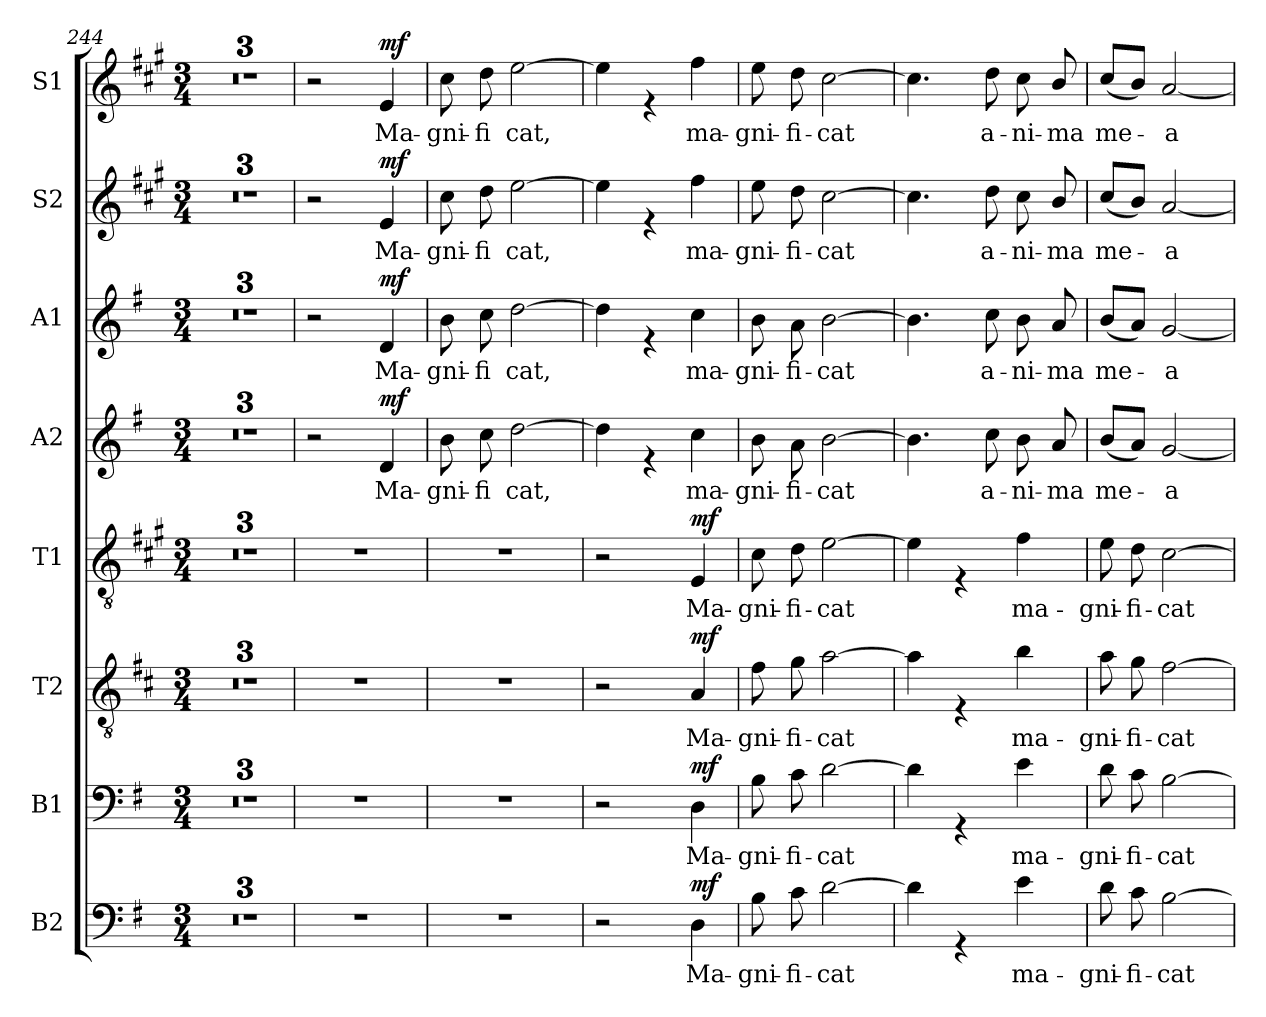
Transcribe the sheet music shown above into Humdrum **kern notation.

**kern	**text	**dynam	**kern	**text	**dynam	**kern	**text	**dynam	**kern	**text	**dynam	**kern	**text	**dynam	**kern	**text	**dynam	**kern	**text	**dynam	**kern	**text	**dynam
*part8	*part8	*part8	*part7	*part7	*part7	*part6	*part6	*part6	*part5	*part5	*part5	*part4	*part4	*part4	*part3	*part3	*part3	*part2	*part2	*part2	*part1	*part1	*part1
*staff8	*staff8	*staff8	*staff7	*staff7	*staff7	*staff6	*staff6	*staff6	*staff5	*staff5	*staff5	*staff4	*staff4	*staff4	*staff3	*staff3	*staff3	*staff2	*staff2	*staff2	*staff1	*staff1	*staff1
*I"B2	*	*	*I"B1	*	*	*I"T2	*	*	*I"T1	*	*	*I"A2	*	*	*I"A1	*	*	*I"S2	*	*	*I"S1	*	*
*I'B2	*	*	*I'B1	*	*	*I'T2	*	*	*I'T1	*	*	*I'A2	*	*	*I'A1	*	*	*	*	*	*I'S	*	*
*clefF4	*	*	*clefF4	*	*	*clefGv2	*	*	*clefGv2	*	*	*clefG2	*	*	*clefG2	*	*	*clefG2	*	*	*clefG2	*	*
*	*	*	*	*	*	*ITrd4c7	*	*	*ITrd1c2	*	*	*	*	*	*	*	*	*ITrd1c2	*	*	*ITrd1c2	*	*
*k[f#]	*	*	*k[f#]	*	*	*k[f#]	*	*	*k[f#]	*	*	*k[f#]	*	*	*k[f#]	*	*	*k[f#]	*	*	*k[f#]	*	*
*M3/4	*	*	*M3/4	*	*	*M3/4	*	*	*M3/4	*	*	*M3/4	*	*	*M3/4	*	*	*M3/4	*	*	*M3/4	*	*
=244	=244	=244	=244	=244	=244	=244	=244	=244	=244	=244	=244	=244	=244	=244	=244	=244	=244	=244	=244	=244	=244	=244	=244
2.r	.	.	2.r	.	.	2.r	.	.	2.r	.	.	2.r	.	.	2.r	.	.	2.r	.	.	2.r	.	.
=245	=245	=245	=245	=245	=245	=245	=245	=245	=245	=245	=245	=245	=245	=245	=245	=245	=245	=245	=245	=245	=245	=245	=245
2.r	.	.	2.r	.	.	2.r	.	.	2.r	.	.	2.r	.	.	2.r	.	.	2.r	.	.	2.r	.	.
=246	=246	=246	=246	=246	=246	=246	=246	=246	=246	=246	=246	=246	=246	=246	=246	=246	=246	=246	=246	=246	=246	=246	=246
2.r	.	.	2.r	.	.	2.r	.	.	2.r	.	.	2.r	.	.	2.r	.	.	2.r	.	.	2.r	.	.
=247	=247	=247	=247	=247	=247	=247	=247	=247	=247	=247	=247	=247	=247	=247	=247	=247	=247	=247	=247	=247	=247	=247	=247
2.r	.	.	2.r	.	.	2.r	.	.	2.r	.	.	2r	.	.	2r	.	.	2r	.	.	2r	.	.
!	!	!	!	!	!	!	!	!	!	!	!	!	!	!LO:DY:a	!	!	!LO:DY:a	!	!	!LO:DY:a	!	!	!LO:DY:a
.	.	.	.	.	.	.	.	.	.	.	.	4d/	Ma-	mf	4d/	Ma-	mf	4d/	Ma-	mf	4d/	Ma-	mf
=248	=248	=248	=248	=248	=248	=248	=248	=248	=248	=248	=248	=248	=248	=248	=248	=248	=248	=248	=248	=248	=248	=248	=248
2.r	.	.	2.r	.	.	2.r	.	.	2.r	.	.	8b\	-gni-	.	8b\	-gni-	.	8b\	-gni-	.	8b\	-gni-	.
.	.	.	.	.	.	.	.	.	.	.	.	8cc\	-fi	.	8cc\	-fi	.	8cc\	-fi	.	8cc\	-fi	.
.	.	.	.	.	.	.	.	.	.	.	.	[2dd\	cat,	.	[2dd\	cat,	.	[2dd\	cat,	.	[2dd\	cat,	.
=249	=249	=249	=249	=249	=249	=249	=249	=249	=249	=249	=249	=249	=249	=249	=249	=249	=249	=249	=249	=249	=249	=249	=249
2r	.	.	2r	.	.	2r	.	.	2r	.	.	4dd\]	.	.	4dd\]	.	.	4dd\]	.	.	4dd\]	.	.
.	.	.	.	.	.	.	.	.	.	.	.	4re	.	.	4re	.	.	4re	.	.	4re	.	.
!	!	!LO:DY:a	!	!	!LO:DY:a	!	!	!LO:DY:a	!	!	!LO:DY:a	!	!	!	!	!	!	!	!	!	!	!	!
4D\	Ma-	mf	4D\	Ma-	mf	4D/	Ma-	mf	4D/	Ma-	mf	4cc\	ma-	.	4cc\	ma-	.	4ee\	ma-	.	4ee\	ma-	.
=250	=250	=250	=250	=250	=250	=250	=250	=250	=250	=250	=250	=250	=250	=250	=250	=250	=250	=250	=250	=250	=250	=250	=250
8B\	-gni-	.	8B\	-gni-	.	8B\	-gni-	.	8B\	-gni-	.	8b\	-gni-	.	8b\	-gni-	.	8dd\	-gni-	.	8dd\	-gni-	.
8c\	-fi-	.	8c\	-fi-	.	8c\	-fi-	.	8c\	-fi-	.	8a\	-fi-	.	8a\	-fi-	.	8cc\	-fi-	.	8cc\	-fi-	.
[2d\	-cat	.	[2d\	-cat	.	[2d\	-cat	.	[2d\	-cat	.	[2b\	-cat	.	[2b\	-cat	.	[2b\	-cat	.	[2b\	-cat	.
!!LO:PB:g=z
=251	=251	=251	=251	=251	=251	=251	=251	=251	=251	=251	=251	=251	=251	=251	=251	=251	=251	=251	=251	=251	=251	=251	=251
4d\]	.	.	4d\]	.	.	4d\]	.	.	4d\]	.	.	4.b\]	.	.	4.b\]	.	.	4.b\]	.	.	4.b\]	.	.
4rGG	.	.	4rGG	.	.	4rE	.	.	4rE	.	.	.	.	.	.	.	.	.	.	.	.	.	.
.	.	.	.	.	.	.	.	.	.	.	.	8cc\	a-	.	8cc\	a-	.	8cc\	a-	.	8cc\	a-	.
4e\	ma-	.	4e\	ma-	.	4e\	ma-	.	4e\	ma-	.	8b\	-ni-	.	8b\	-ni-	.	8b\	-ni-	.	8b\	-ni-	.
.	.	.	.	.	.	.	.	.	.	.	.	8a/	-ma	.	8a/	-ma	.	8a/	-ma	.	8a/	-ma	.
=252	=252	=252	=252	=252	=252	=252	=252	=252	=252	=252	=252	=252	=252	=252	=252	=252	=252	=252	=252	=252	=252	=252	=252
8d\	-gni-	.	8d\	-gni-	.	8d\	-gni-	.	8d\	-gni-	.	(8b/L	me-	.	(8b/L	me-	.	(8b/L	me-	.	(8b/L	me-	.
8c\	-fi-	.	8c\	-fi-	.	8c\	-fi-	.	8c\	-fi-	.	8a/J)	.	.	8a/J)	.	.	8a/J)	.	.	8a/J)	.	.
[2B\	-cat	.	[2B\	-cat	.	[2B\	-cat	.	[2B\	-cat	.	[2g/	-a	.	[2g/	-a	.	[2g/	-a	.	[2g/	-a	.
=	=	=	=	=	=	=	=	=	=	=	=	=	=	=	=	=	=	=	=	=	=	=	=
*-	*-	*-	*-	*-	*-	*-	*-	*-	*-	*-	*-	*-	*-	*-	*-	*-	*-	*-	*-	*-	*-	*-	*-
